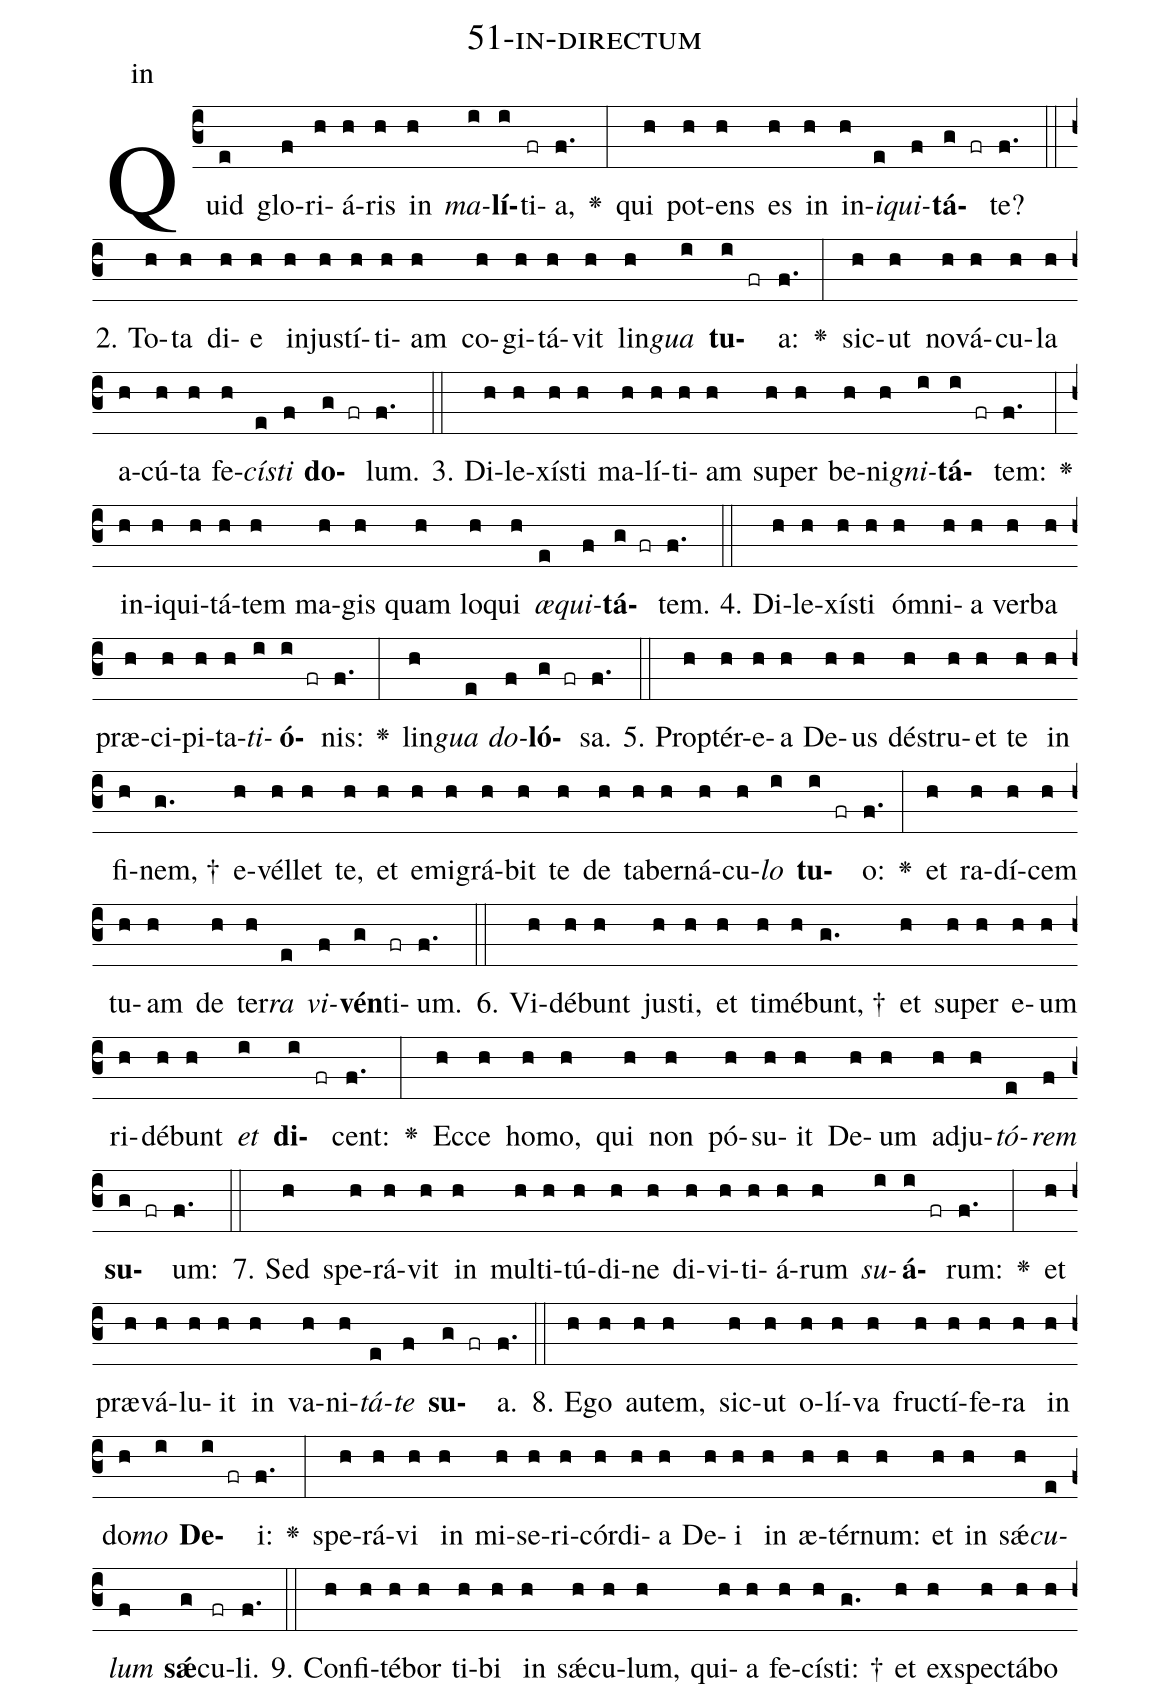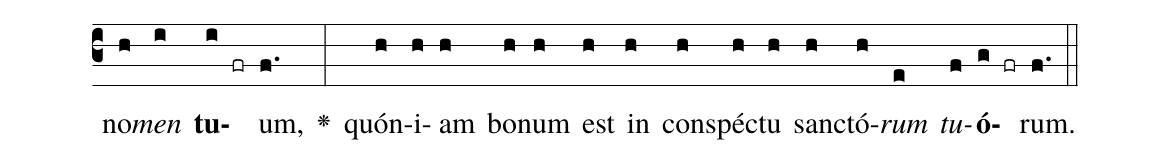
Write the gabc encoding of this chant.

name: 51-in-directum;
annotation: in;
%%
(c3)Quid(e) glo(f)ri(h)á(h)ris(h) in(h) <i>ma</i>(i)<b>lí</b>(i)ti(fr)a,(f.) <v>\greheightstar</v>(:) qui(h) pot(h)ens(h) es(h) in(h) in(h)<i>i</i>(e)<i>qui</i>(f)<b>tá</b>(g fr)te?(f.) (::)
2. To(h)ta(h) di(h)e(h) in(h)jus(h)tí(h)ti(h)am(h) co(h)gi(h)tá(h)vit(h) lin(h)<i>gua</i>(i) <b>tu</b>(i fr)a:(f.) <v>\greheightstar</v>(:) sic(h)ut(h) no(h)vá(h)cu(h)la(h) a(h)cú(h)ta(h) fe(h)<i>cís</i>(e)<i>ti</i>(f) <b>do</b>(g fr)lum.(f.) (::)
3. Di(h)le(h)xís(h)ti(h) ma(h)lí(h)ti(h)am(h) su(h)per(h) be(h)ni(h)<i>gni</i>(i)<b>tá</b>(i fr)tem:(f.) <v>\greheightstar</v>(:) in(h)i(h)qui(h)tá(h)tem(h) ma(h)gis(h) quam(h) lo(h)qui(h) <i>æ</i>(e)<i>qui</i>(f)<b>tá</b>(g fr)tem.(f.) (::)
4. Di(h)le(h)xís(h)ti(h) óm(h)ni(h)a(h) ver(h)ba(h) præ(h)ci(h)pi(h)ta(h)<i>ti</i>(i)<b>ó</b>(i fr)nis:(f.) <v>\greheightstar</v>(:) lin(h)<i>gua</i>(e) <i>do</i>(f)<b>ló</b>(g fr)sa.(f.) (::)
5. Prop(h)tér(h)e(h)a(h) De(h)us(h) dé(h)stru(h)et(h) te(h) in(h) fi(h)nem, †(g.) e(h)vél(h)let(h) te,(h) et(h) e(h)mi(h)grá(h)bit(h) te(h) de(h) ta(h)ber(h)ná(h)cu(h)<i>lo</i>(i) <b>tu</b>(i fr)o:(f.) <v>\greheightstar</v>(:) et(h) ra(h)dí(h)cem(h) tu(h)am(h) de(h) ter(h)<i>ra</i>(e) <i>vi</i>(f)<b>vén</b>(g)ti(fr)um.(f.) (::)
6. Vi(h)dé(h)bunt(h) jus(h)ti,(h) et(h) ti(h)mé(h)bunt, †(g.) et(h) su(h)per(h) e(h)um(h) ri(h)dé(h)bunt(h) <i>et</i>(i) <b>di</b>(i fr)cent:(f.) <v>\greheightstar</v>(:) Ec(h)ce(h) ho(h)mo,(h) qui(h) non(h) pó(h)su(h)it(h) De(h)um(h) ad(h)ju(h)<i>tó</i>(e)<i>rem</i>(f) <b>su</b>(g fr)um:(f.) (::)
7. Sed(h) spe(h)rá(h)vit(h) in(h) mul(h)ti(h)tú(h)di(h)ne(h) di(h)vi(h)ti(h)á(h)rum(h) <i>su</i>(i)<b>á</b>(i fr)rum:(f.) <v>\greheightstar</v>(:) et(h) præ(h)vá(h)lu(h)it(h) in(h) va(h)ni(h)<i>tá</i>(e)<i>te</i>(f) <b>su</b>(g fr)a.(f.) (::)
8. E(h)go(h) au(h)tem,(h) sic(h)ut(h) o(h)lí(h)va(h) fruc(h)tí(h)fe(h)ra(h) in(h) do(h)<i>mo</i>(i) <b>De</b>(i fr)i:(f.) <v>\greheightstar</v>(:) spe(h)rá(h)vi(h) in(h) mi(h)se(h)ri(h)cór(h)di(h)a(h) De(h)i(h) in(h) æ(h)tér(h)num:(h) et(h) in(h) sǽ(h)<i>cu</i>(e)<i>lum</i>(f) <b>sǽ</b>(g)cu(fr)li.(f.) (::)
9. Con(h)fi(h)té(h)bor(h) ti(h)bi(h) in(h) sǽ(h)cu(h)lum,(h) qui(h)a(h) fe(h)cís(h)ti: †(g.) et(h) ex(h)spec(h)tá(h)bo(h) no(h)<i>men</i>(i) <b>tu</b>(i fr)um,(f.) <v>\greheightstar</v>(:) quón(h)i(h)am(h) bo(h)num(h) est(h) in(h) con(h)spéc(h)tu(h) sanc(h)tó(h)<i>rum</i>(e) <i>tu</i>(f)<b>ó</b>(g fr)rum.(f.) (::)
